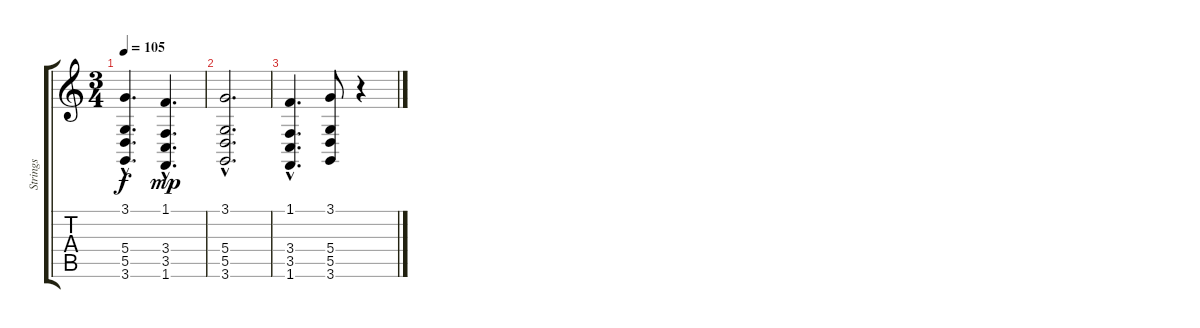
\track ("Strings" "Strings") {instrument synthstrings2}
\staff {score tabs}
\tuning (E4 B3 G3 D3 A2 E2) {hide}
\ts (3 4)
\tempo 105
\clef g2
\ks c
(3.1{hac t} 5.4{hac t} 5.5{hac t} 3.6{hac t}).4{d dy f} (1.1{hac} 3.4{hac} 3.5{hac} 1.6{hac}).4{d dy mp} |
(3.1{hac} 5.4{hac} 5.5{hac} 3.6{hac}).2{d} |
(1.1{hac} 3.4{hac} 3.5{hac} 1.6{hac}).4{d} (3.1 5.4 5.5 3.6).8 r.4
